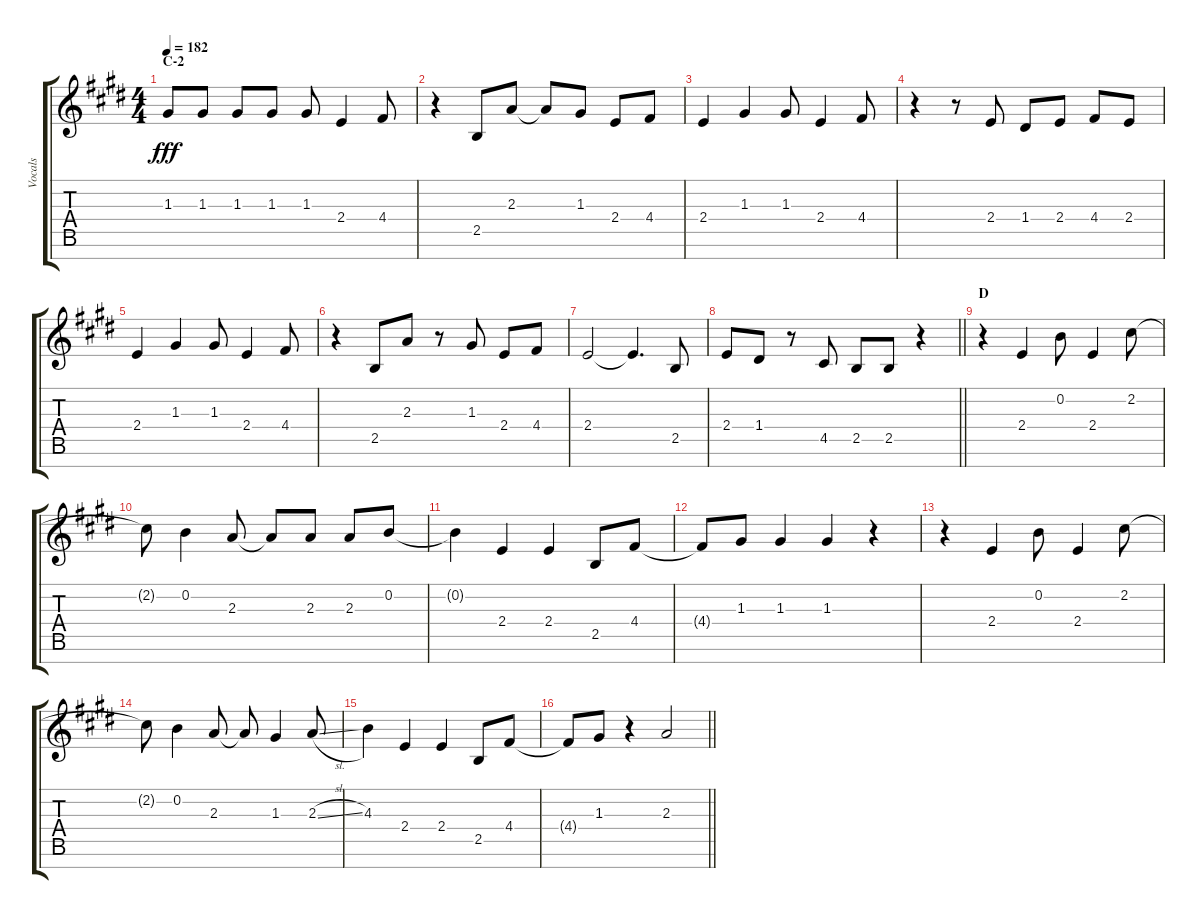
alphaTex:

\track ("Vocals" "Vocals") {instrument voiceoohs}
\staff {score tabs}
\tuning (E5 B4 G4 D4 A3 E3 B2) {hide}
\ts (4 4)
\section ("" "C-2")
\tempo 182
\clef g2
\ks e
1.3.8{dy fff} 1.3.8 1.3.8 1.3.8 1.3.8 2.4.4 4.4.8 |
r.4 2.5.8 2.3.8 2.3{t}.8 1.3.8 2.4.8 4.4.8 |
2.4.4 1.3.4 1.3.8 2.4.4 4.4.8 |
r.4 r.8 2.4.8 1.4.8 2.4.8 4.4.8 2.4.8 |
2.4.4 1.3.4 1.3.8 2.4.4 4.4.8 |
r.4 2.5.8 2.3.8 r.8 1.3.8 2.4.8 4.4.8 |
2.4.2 2.4{t}.4{d} 2.5.8 |
\barLineRight lightlight
2.4.8 1.4.8 r.8 4.5.8 2.5.8 2.5.8 r.4 |
\section ("" "D")
r.4 2.4.4 0.2.8 2.4.4 2.2.8 |
2.2{t}.8 0.2.4 2.3.8 2.3{t}.8 2.3.8 2.3.8 0.2.8 |
0.2{t}.4 2.4.4 2.4.4 2.5.8 4.4.8 |
4.4{t}.8 1.3.8 1.3.4 1.3.4 r.4 |
r.4 2.4.4 0.2.8 2.4.4 2.2.8 |
2.2{t}.8 0.2.4 2.3.8 2.3{t}.8 1.3.4 2.3{sl}.8 |
4.3.4 2.4.4 2.4.4 2.5.8 4.4.8 |
\barLineRight lightlight
4.4{t}.8 1.3.8 r.4 2.3.2
